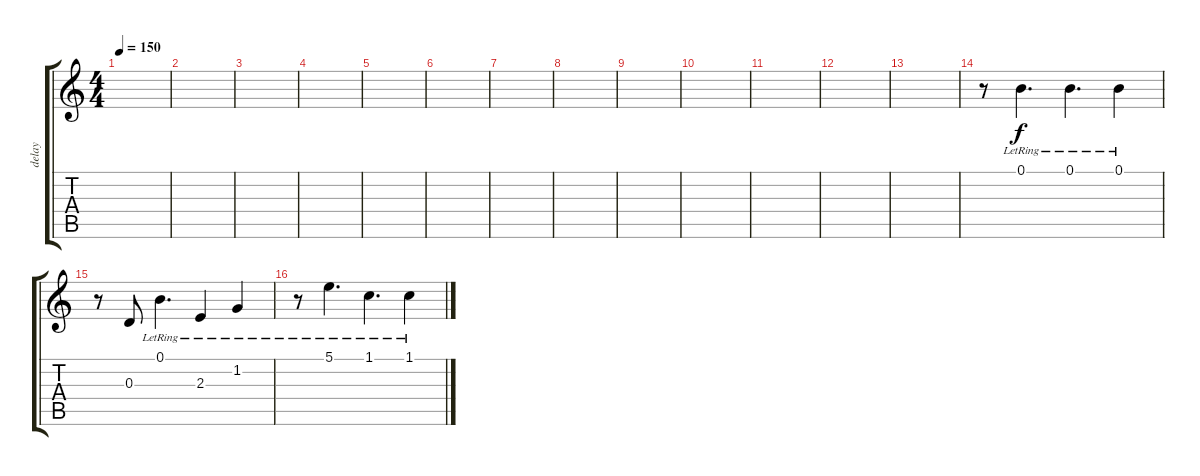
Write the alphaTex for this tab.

\track ("delay" "delay") {instrument electricguitarmuted}
\staff {score tabs}
\tuning (B3 Gb3 D3 A2 E2 B1) {hide}
\ts (4 4)
\tempo 150
\clef g2
\ks c
|
|
|
|
|
|
|
|
|
|
|
|
|
r.8 0.1{lr}.4{d} 0.1{lr}.4{d} 0.1{lr}.4 |
r.8 0.3.8 0.1{lr}.4{d} 2.3{lr}.4 1.2{lr}.4 |
r.8 5.1{lr}.4{d} 1.1{lr}.4{d} 1.1{lr}.4
